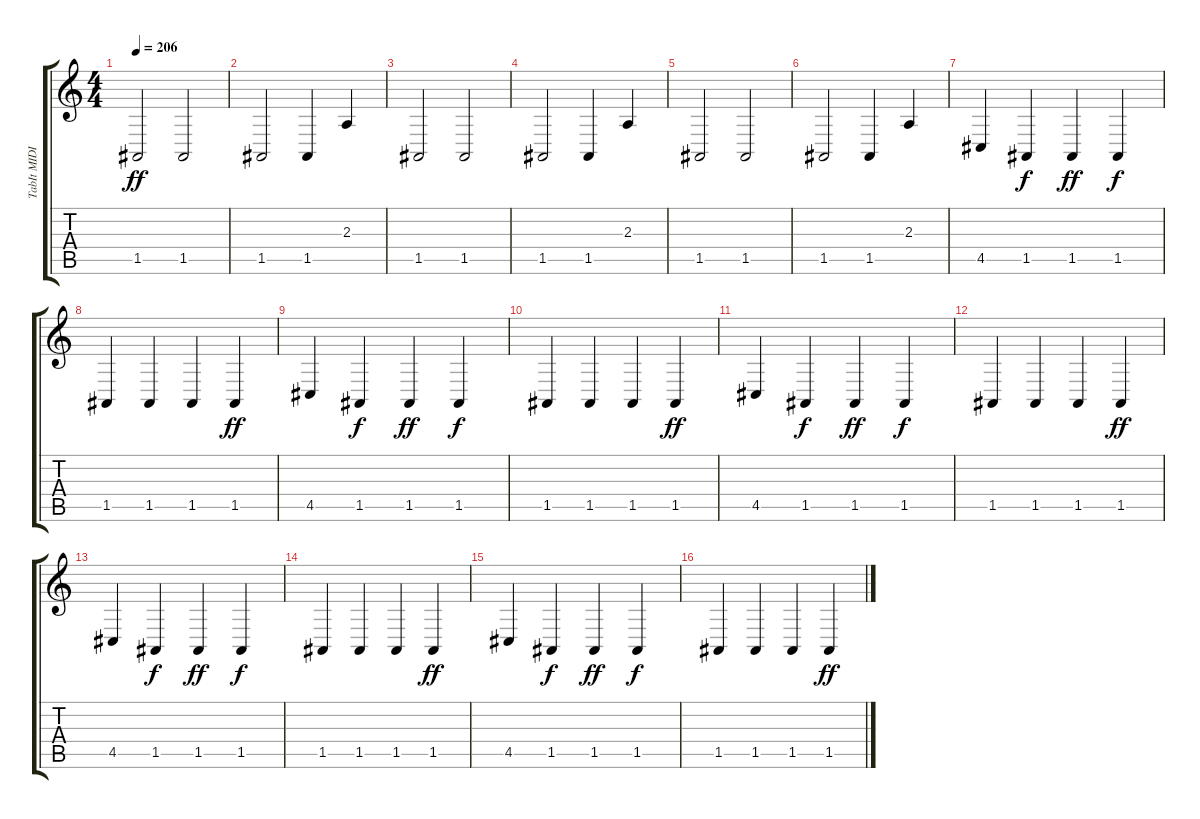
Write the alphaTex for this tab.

\track ("TabIt MIDI - Track 3" "TabIt MIDI") {instrument acousticgrandpiano}
\staff {score tabs}
\tuning (E4 B3 G3 D3 A2 E2) {hide}
\ts (4 4)
\tempo 206
\clef g2
\ks c
1.5.2{dy ff} 1.5.2 |
1.5.2 1.5.4 2.3.4 |
1.5.2 1.5.2 |
1.5.2 1.5.4 2.3.4 |
1.5.2 1.5.2 |
1.5.2 1.5.4 2.3.4 |
4.5.4 1.5.4{dy f} 1.5.4{dy ff} 1.5.4{dy f} |
1.5.4 1.5.4 1.5.4 1.5.4{dy ff} |
4.5.4 1.5.4{dy f} 1.5.4{dy ff} 1.5.4{dy f} |
1.5.4 1.5.4 1.5.4 1.5.4{dy ff} |
4.5.4 1.5.4{dy f} 1.5.4{dy ff} 1.5.4{dy f} |
1.5.4 1.5.4 1.5.4 1.5.4{dy ff} |
4.5.4 1.5.4{dy f} 1.5.4{dy ff} 1.5.4{dy f} |
1.5.4 1.5.4 1.5.4 1.5.4{dy ff} |
4.5.4 1.5.4{dy f} 1.5.4{dy ff} 1.5.4{dy f} |
1.5.4 1.5.4 1.5.4 1.5.4{dy ff}
